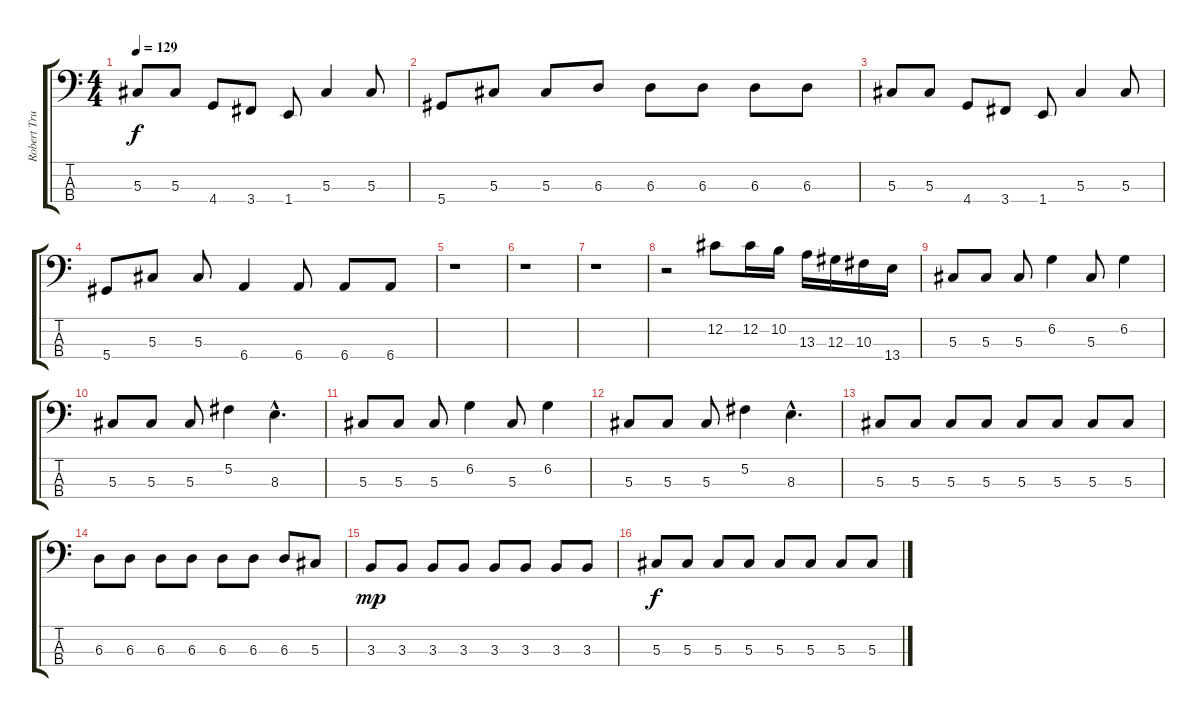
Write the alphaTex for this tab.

\track ("Robert Trujillo" "Robert Tru") {instrument electricbasspick}
\staff {score tabs}
\tuning (Gb2 Db2 Ab1 Eb1) {hide}
\ts (4 4)
\tempo 129
\clef f4
\ks c
5.3.8{dy f} 5.3.8 4.4.8 3.4.8 1.4.8 5.3.4 5.3.8 |
5.4.8 5.3.8 5.3.8 6.3.8 6.3.8 6.3.8 6.3.8 6.3.8 |
5.3.8 5.3.8 4.4.8 3.4.8 1.4.8 5.3.4 5.3.8 |
5.4.8 5.3.8 5.3.8 6.4.4 6.4.8 6.4.8 6.4.8 |
r.1 |
r.1 |
r.1 |
r.2 12.2.8 12.2.16 10.2.16 13.3.16 12.3.16 10.3.16 13.4.16 |
5.3.8 5.3.8 5.3.8 6.2.4 5.3.8 6.2.4 |
5.3.8 5.3.8 5.3.8 5.2.4 8.3{hac}.4{d} |
5.3.8 5.3.8 5.3.8 6.2.4 5.3.8 6.2.4 |
5.3.8 5.3.8 5.3.8 5.2.4 8.3{hac}.4{d} |
5.3.8 5.3.8 5.3.8 5.3.8 5.3.8 5.3.8 5.3.8 5.3.8 |
6.3.8 6.3.8 6.3.8 6.3.8 6.3.8 6.3.8 6.3.8 5.3.8 |
3.3.8{dy mp} 3.3.8 3.3.8 3.3.8 3.3.8 3.3.8 3.3.8 3.3.8 |
5.3.8{dy f} 5.3.8 5.3.8 5.3.8 5.3.8 5.3.8 5.3.8 5.3.8
